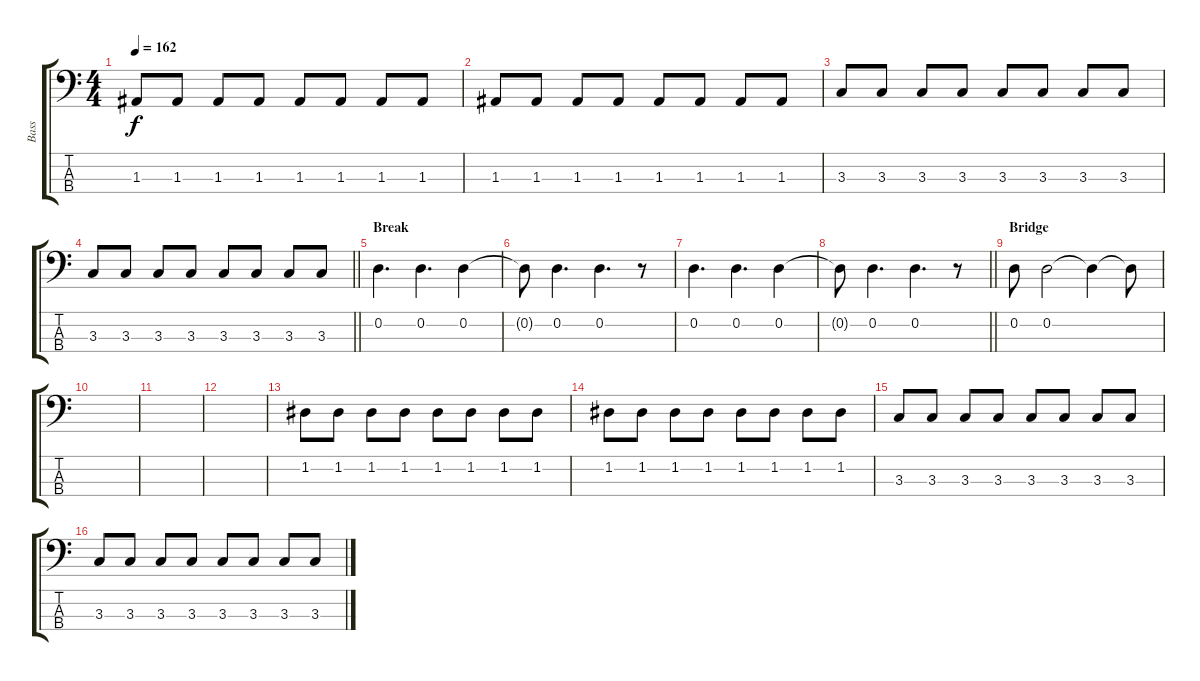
\track ("Bass" "Bass") {instrument electricbasspick}
\staff {score tabs}
\tuning (G2 D2 A1 D1) {hide}
\ts (4 4)
\tempo 162
\clef f4
\ks c
1.3.8{dy f} 1.3.8 1.3.8 1.3.8 1.3.8 1.3.8 1.3.8 1.3.8 |
1.3.8 1.3.8 1.3.8 1.3.8 1.3.8 1.3.8 1.3.8 1.3.8 |
3.3.8 3.3.8 3.3.8 3.3.8 3.3.8 3.3.8 3.3.8 3.3.8 |
\barLineRight lightlight
3.3.8 3.3.8 3.3.8 3.3.8 3.3.8 3.3.8 3.3.8 3.3.8 |
\section ("" "Break")
0.2.4{d} 0.2.4{d} 0.2.4 |
0.2{t}.8 0.2.4{d} 0.2.4{d} r.8 |
0.2.4{d} 0.2.4{d} 0.2.4 |
\barLineRight lightlight
0.2{t}.8 0.2.4{d} 0.2.4{d} r.8 |
\section ("" "Bridge")
0.2.8 0.2.2 0.2{t}.4 0.2{t}.8 |
|
|
|
1.2.8 1.2.8 1.2.8 1.2.8 1.2.8 1.2.8 1.2.8 1.2.8 |
1.2.8 1.2.8 1.2.8 1.2.8 1.2.8 1.2.8 1.2.8 1.2.8 |
3.3.8 3.3.8 3.3.8 3.3.8 3.3.8 3.3.8 3.3.8 3.3.8 |
3.3.8 3.3.8 3.3.8 3.3.8 3.3.8 3.3.8 3.3.8 3.3.8
